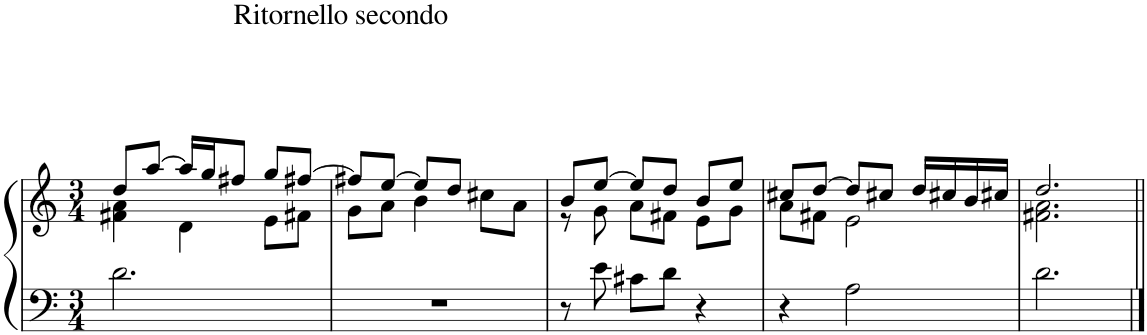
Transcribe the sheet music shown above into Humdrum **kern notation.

**kern	**kern
*part1	*part1
*staff2	*staff1
*I"Piano	*
*I'Pno.	*
*clefF4	*clefG2
*k[]	*k[]
*M3/4	*M3/4
=1	=1
*	*^
2.d\	8dd/L	4f#X\ 4a\
.	[8aa/J	.
.	16aa/LL]	4d\
.	16gg/J	.
.	8ff#X/J	.
.	8gg/L	8e\L
.	[8ff#X/J	8f#X\J
=2	=2	=2
2.r	8ff#X/L]	8g\L
.	[8ee/J	8a\J
.	8ee/L]	4b\
.	8dd/J	.
.	8cc#X\L	4ryy
.	8a\J	.
=3	=3	=3
8r	8b/L	8r
8e\	[8ee/J	8g\
8c#X\L	8ee/L]	8a\L
8d\J	8dd/J	8f#X\J
4r	8b/L	8e\L
.	8ee/J	8g\J
=4	=4	=4
4r	8cc#X/L	8a\L
.	[8dd/J	8f#X\J
2A\	8dd/L]	2e\
.	8cc#X/J	.
.	16dd/LL	.
.	16cc#X/	.
.	16b/	.
.	16cc#X/JJ	.
=5	=5	=5
2.d\	2.dd/	2.f#X\ 2.a\
*	*v	*v
=||	=||
*-	*-
